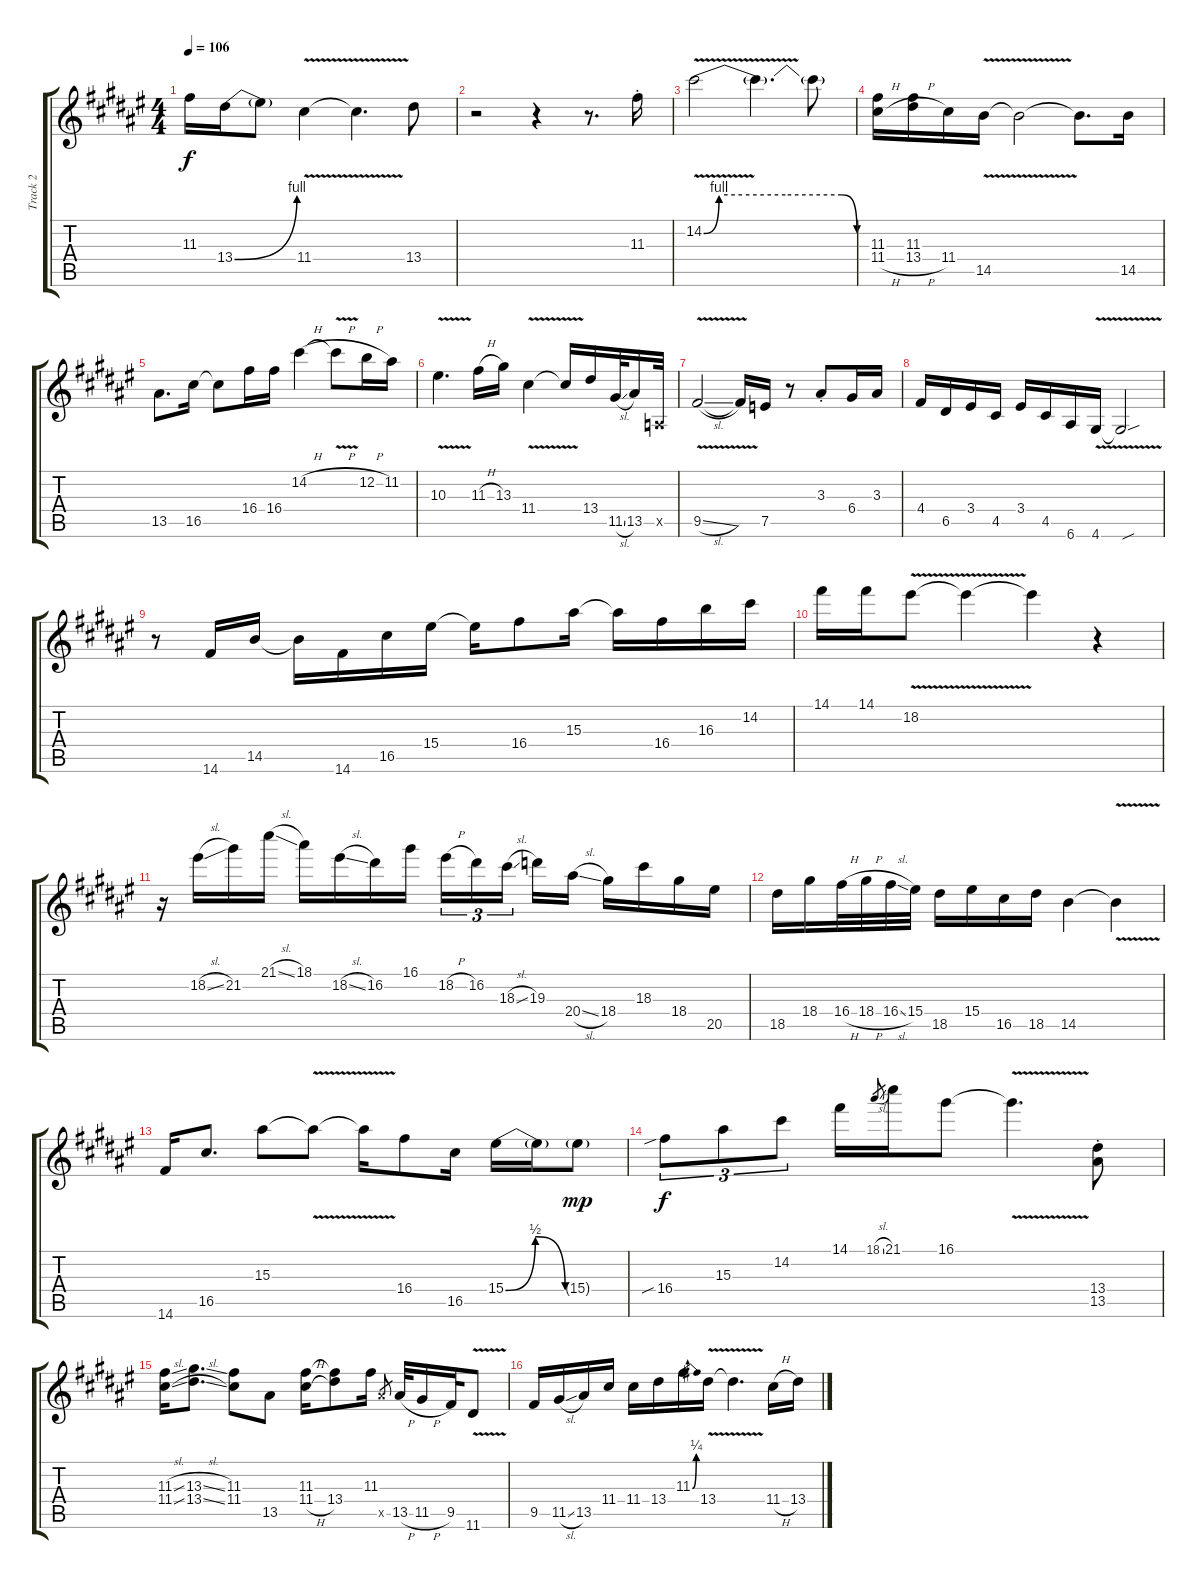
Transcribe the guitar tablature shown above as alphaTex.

\track ("Track 2" "Track 2") {instrument distortionguitar}
\staff {score tabs}
\tuning (E4 B3 G3 D3 A2 E2) {hide}
\ts (4 4)
\tempo 106
\clef g2
\ks f#
11.3.16{dy f} 13.4{be (bend 0 0 60 4)}.16 13.4{t}.8 11.4{v}.4 11.4{t}.4{d} 13.4.8 |
r.2 r.4 r.8{d} 11.3{st}.16 |
14.2{be (custom 0 0 6 4 15 4 32 4 54 4 60 0) v}.2 14.2{t}.4{d} 14.2{t}.8 |
(11.3 11.4{h}).16 (11.3 13.4{h}).16 11.4.16 14.5{v}.16 14.5{t}.2 14.5{t}.8{d} 14.5.16 |
13.5.8{d} 16.5.16 16.5{t}.8 16.4.16 16.4.16 14.2{h}.4 14.2{v h t}.8 12.2{h}.16 11.2.16 |
10.3{v}.4{d} 11.3{h}.16 13.3.16 11.4{v}.4 11.4{t}.16 13.4.16 11.5{sl}.32 13.5.16 0.5{x}.32 |
9.5{v sl}.2 9.5{t}.16 7.5.16 r.8 3.3{st}.8 6.4.16 3.3.16 |
4.4.16 6.5.16 3.4.16 4.5.16 3.4.16 4.5.16 6.6.16 4.6{v}.16 4.6{sou t}.2 |
r.8 14.6.16 14.5.16 14.5{t}.16 14.6.16 16.5.16 15.4.16 15.4{t}.16 16.4.8 15.3.16 15.3{t}.16 16.4.16 16.3.16 14.2.16 |
14.1.16 14.1.16 18.2{v}.8 18.2{t}.4 18.2{t}.4 r.4 |
r.16 18.2{sl}.16 21.2.16 21.1{sl}.16 18.1.16 18.2{sl}.16 16.2.16 16.1.16 18.2{h}.16{tu (3 2)} 16.2.16{tu (3 2)} 18.3{sl}.16{tu (3 2) beam splitsecondary} 19.3.16 20.4{sl}.16 18.4.16 18.3.16 18.4.16 20.5.16 |
18.5.16 18.4.16 16.4{h}.32 18.4{h}.32 16.4{sl}.32 15.4.32 18.5.16 15.4.16 16.5.16 18.5.16 14.5.4 14.5{v t}.4 |
14.6.16 16.5.8{d} 15.3.8 15.3{v t}.8 15.3{t}.16 16.4.8 16.5.16 15.4{be (bendrelease 0 0 30 2 30 2 60 0)}.16 15.4{t}.16 15.4{g}.8{dy mp} |
16.4{sib}.8{tu (3 2) dy f} 15.3.8{tu (3 2)} 14.2.8{tu (3 2)} 14.1.16 18.1{sl}.8{gr} 21.1.16 16.1.8 16.1{v t}.4{d} (13.4 13.5{st}).8 |
(11.3{sl} 11.4{sl}).16 (13.3{sl} 13.4{sl}).8{d} (11.3 11.4).8 13.5.8 (11.3 11.4{h}).16 (11.3{t} 13.4).8 11.3.16 13.5{x}.8{gr} 13.5{h}.32 11.5{h}.16 9.5.32 11.6{v}.8 |
9.5.16 11.5{sl}.16 13.5.16 11.4.16 11.4.16 13.4.16 11.3{be (bend 0 0 60 1)}.16 13.4{v}.16 13.4{t}.4{d} 11.4{h}.16 13.4.16
